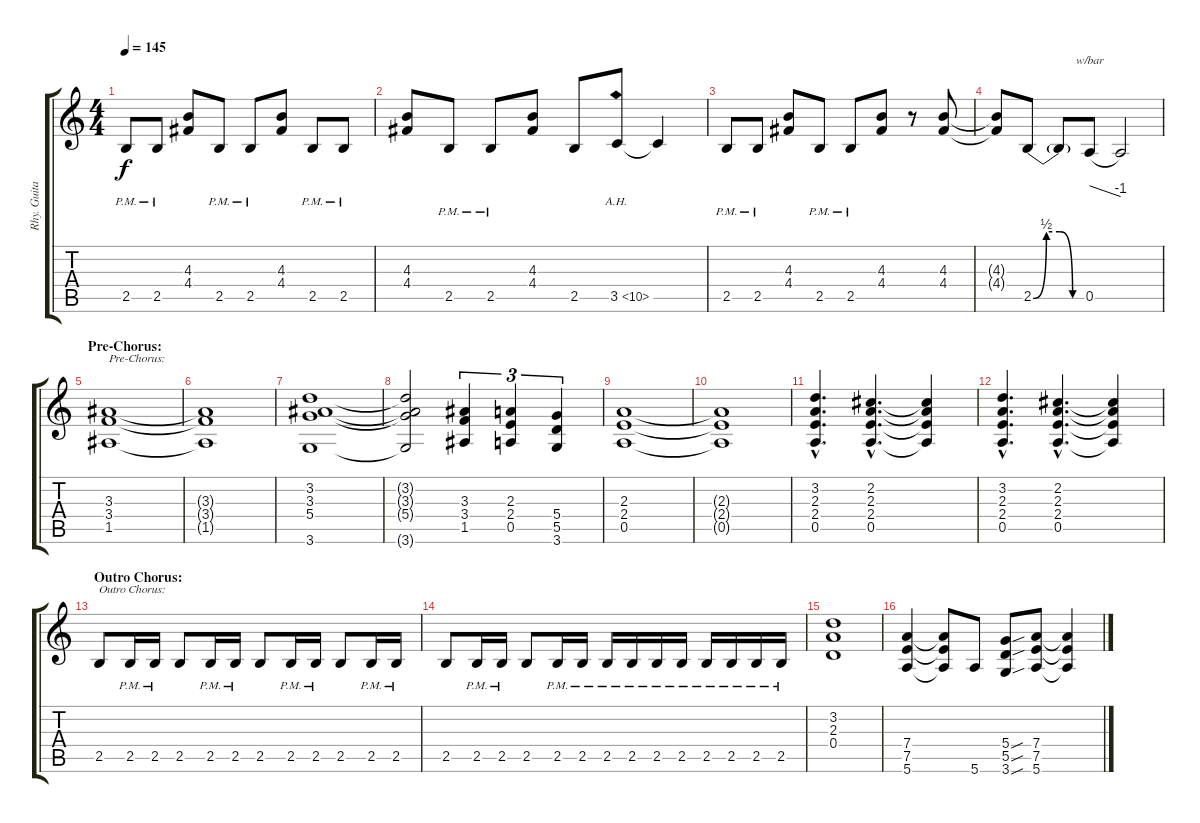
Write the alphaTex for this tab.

\track ("Rhy. Guitar 1" "Rhy. Guita") {instrument distortionguitar}
\staff {score tabs}
\tuning (E4 B3 G3 D3 A2 E2) {hide}
\ts (4 4)
\tempo 145
\clef g2
\ks c
2.5{pm}.8{dy f} 2.5{pm}.8 (4.3 4.4).8 2.5{pm}.8 2.5{pm}.8 (4.3 4.4).8 2.5{pm}.8 2.5{pm}.8 |
(4.3 4.4).8 2.5{pm}.8 2.5{pm}.8 (4.3 4.4).8 2.5.8 3.5{ah 7}.8 3.5{t}.4 |
2.5{pm}.8 2.5{pm}.8 (4.3 4.4).8 2.5{pm}.8 2.5{pm}.8 (4.3 4.4).8 r.8 (4.3 4.4).8 |
(4.3{t} 4.4{t}).8 2.5{be (custom 0 0 15 2 30 2 45 0 60 0)}.8 2.5{t}.8 0.5.8{tbe (dive default 0 0 60 -4)} 0.5{t}.2 |
\section ("" "Pre-Chorus:")
(3.3 3.4 1.5).1{txt "Pre-Chorus:"} |
(3.3{t} 3.4{t} 1.5{t}).1 |
(3.2 3.3 5.4 3.6).1 |
(3.2{t} 3.3{t} 5.4{t} 3.6{t}).2 (3.3 3.4 1.5).4{tu (3 2)} (2.3 2.4 0.5).4{tu (3 2)} (5.4 5.5 3.6).4{tu (3 2)} |
(2.3 2.4 0.5).1 |
(2.3{t} 2.4{t} 0.5{t}).1 |
(3.2{hac} 2.3{hac} 2.4{hac} 0.5{hac}).4{d} (2.2{hac} 2.3{hac} 2.4{hac} 0.5{hac}).4{d} (2.2{t} 2.3{t} 2.4{t} 0.5{t}).4 |
(3.2{hac} 2.3{hac} 2.4{hac} 0.5{hac}).4{d} (2.2{hac} 2.3{hac} 2.4{hac} 0.5{hac}).4{d} (2.2{t} 2.3{t} 2.4{t} 0.5{t}).4 |
\section ("" "Outro Chorus:")
2.5.8{txt "Outro Chorus:"} 2.5{pm}.16 2.5{pm}.16 2.5.8 2.5{pm}.16 2.5{pm}.16 2.5.8 2.5{pm}.16 2.5{pm}.16 2.5.8 2.5{pm}.16 2.5{pm}.16 |
2.5.8 2.5{pm}.16 2.5{pm}.16 2.5.8 2.5{pm}.16 2.5{pm}.16 2.5{pm}.16 2.5{pm}.16 2.5{pm}.16 2.5{pm}.16 2.5{pm}.16 2.5{pm}.16 2.5{pm}.16 2.5{pm}.16 |
(3.2 2.3 0.4).1 |
(7.4 7.5 5.6).4 (7.4{t} 7.5{t} 5.6{t}).8 5.6.8 (5.4{sou} 5.5{sou} 3.6{sou}).8 (7.4 7.5 5.6).8 (7.4{t} 7.5{t} 5.6{t}).4
